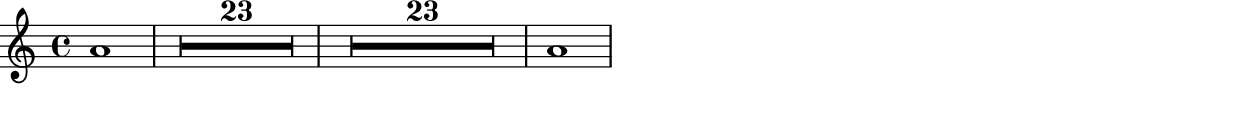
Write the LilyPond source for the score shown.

%% Generated by lilypond-book
%% Options: [exampleindent=10.16\mm,fragment,indent=0\mm,line-width=160\mm,paper-height=845.047\pt,paper-width=597.508\pt,papersize='(cons (* 597.508 pt) (* 845.047 pt)),quote,relative=2]
\include "lilypond-book-preamble.ly"


% ****************************************************************
% Start cut-&-pastable-section
% ****************************************************************

#(ly:set-option 'eps-box-padding 3.000000)



\paper {
  #(set-paper-size '(cons (* 597.508 pt) (* 845.047 pt)))
  indent = 0\mm
  line-width = 160\mm
  % offset the left padding, also add 1mm as lilypond creates cropped
  % images with a little space on the right
  line-width = #(- line-width (* mm  3.000000) (* mm 1))
  line-width = 160\mm - 2.0 * 10.16\mm
  % offset the left padding, also add 1mm as lilypond creates cropped
  % images with a little space on the right
  line-width = #(- line-width (* mm  3.000000) (* mm 1))
}

\layout {
  
}


\relative c''
{


% ****************************************************************
% ly snippet contents follows:
% ****************************************************************
\sourcefileline 2570
a1
\compressEmptyMeasures
R1*23
% increase the length of the rest bar
\once \override MultiMeasureRest.minimum-length = #20
R1*23
a1


% ****************************************************************
% end ly snippet
% ****************************************************************
}
